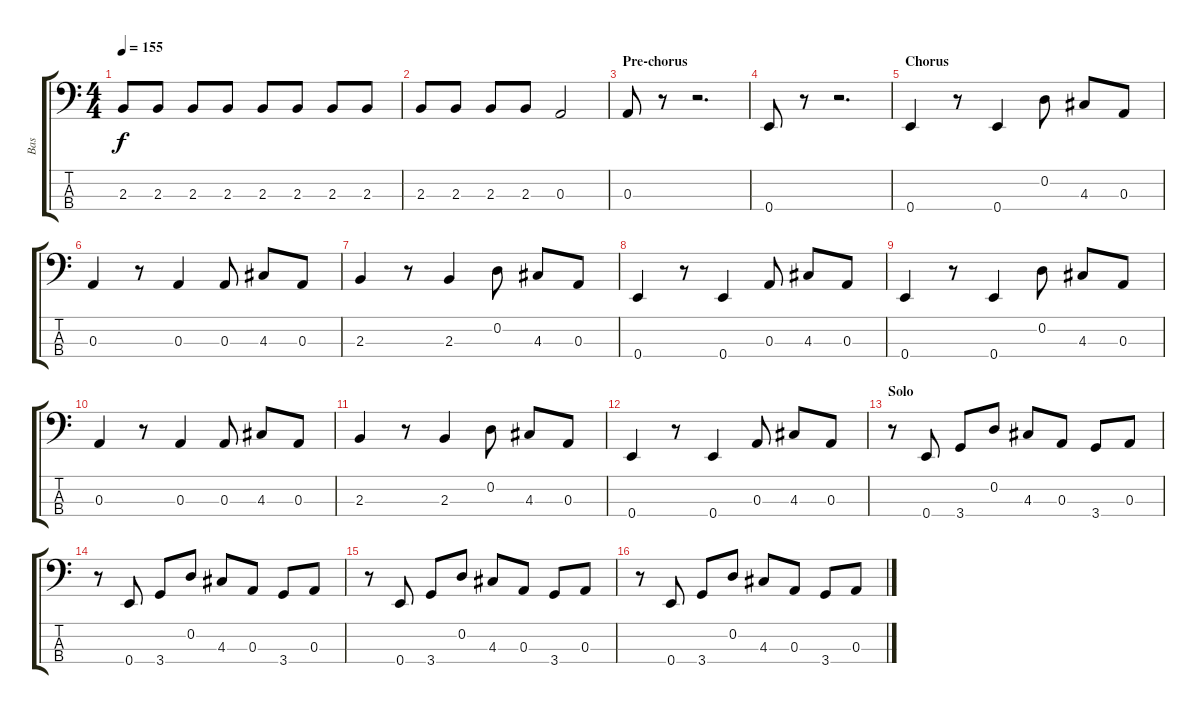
\track ("Bas" "Bas") {instrument electricbassfinger}
\staff {score tabs}
\tuning (G2 D2 A1 E1) {hide}
\ts (4 4)
\tempo 155
\clef f4
\ks c
2.3.8{dy f} 2.3.8 2.3.8 2.3.8 2.3.8 2.3.8 2.3.8 2.3.8 |
2.3.8 2.3.8 2.3.8 2.3.8 0.3.2 |
\section ("" "Pre-chorus")
0.3.8 r.8 r.2{d} |
0.4.8 r.8 r.2{d} |
\section ("" "Chorus")
0.4.4 r.8 0.4.4 0.2.8 4.3.8 0.3.8 |
0.3.4 r.8 0.3.4 0.3.8 4.3.8 0.3.8 |
2.3.4 r.8 2.3.4 0.2.8 4.3.8 0.3.8 |
0.4.4 r.8 0.4.4 0.3.8 4.3.8 0.3.8 |
0.4.4 r.8 0.4.4 0.2.8 4.3.8 0.3.8 |
0.3.4 r.8 0.3.4 0.3.8 4.3.8 0.3.8 |
2.3.4 r.8 2.3.4 0.2.8 4.3.8 0.3.8 |
0.4.4 r.8 0.4.4 0.3.8 4.3.8 0.3.8 |
\section ("" "Solo")
r.8 0.4.8 3.4.8 0.2.8 4.3.8 0.3.8 3.4.8 0.3.8 |
r.8 0.4.8 3.4.8 0.2.8 4.3.8 0.3.8 3.4.8 0.3.8 |
r.8 0.4.8 3.4.8 0.2.8 4.3.8 0.3.8 3.4.8 0.3.8 |
r.8 0.4.8 3.4.8 0.2.8 4.3.8 0.3.8 3.4.8 0.3.8
